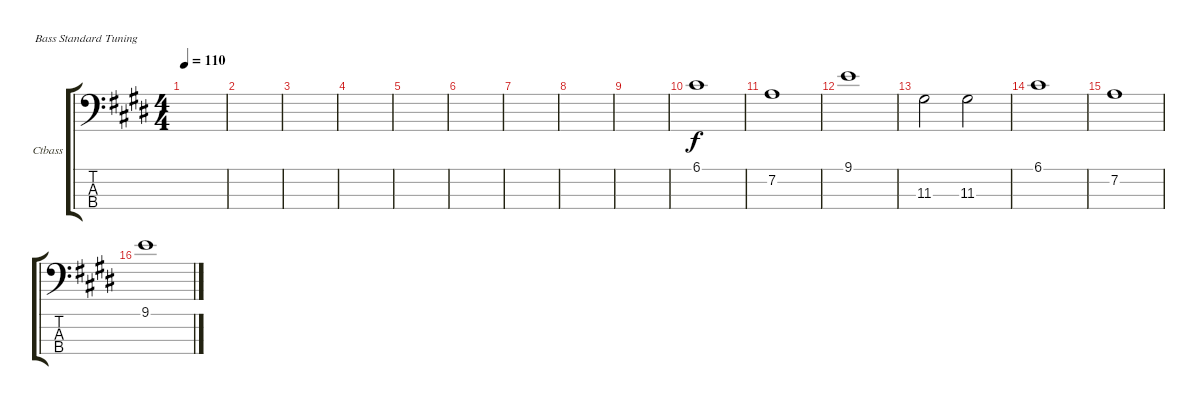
\defaultSystemsLayout 4
\bracketExtendMode groupsimilarinstruments
\firstSystemTrackNameOrientation horizontal
\otherSystemsTrackNameOrientation horizontal
\track ("Contrabass" "Ctbass") {instrument contrabass}
\staff {score tabs}
\tuning (G2 D2 A1 E1)
\ts (4 4)
\tempo 110
\clef f4
\ks c#minor
|
|
|
|
|
|
|
|
|
6.1.1 |
7.2.1 |
9.1.1 |
11.3.2 11.3.2 |
6.1.1 |
7.2.1 |
9.1.1
